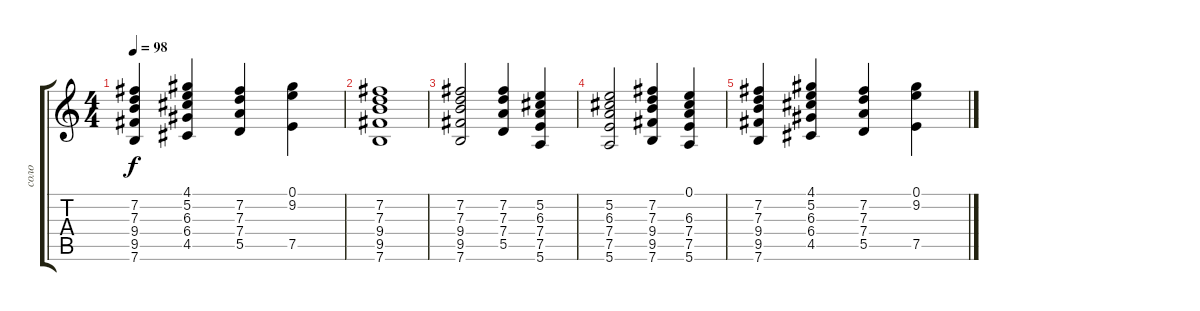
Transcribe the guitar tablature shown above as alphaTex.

\track ("соло" "соло") {instrument overdrivenguitar}
\staff {score tabs}
\tuning (E4 B3 G3 D3 A2 E2) {hide}
\ts (4 4)
\tempo 98
\clef g2
\ks c
(7.2 7.3 9.4 9.5 7.6).4{dy f} (4.1 5.2 6.3 6.4 4.5).4 (7.2 7.3 7.4 5.5).4 (0.1 9.2 7.5).4 |
(7.2 7.3 9.4 9.5 7.6).1 |
(7.2 7.3 9.4 9.5 7.6).2 (7.2 7.3 7.4 5.5).4 (5.2 6.3 7.4 7.5 5.6).4 |
(5.2 6.3 7.4 7.5 5.6).2 (7.2 7.3 9.4 9.5 7.6).4 (0.1 6.3 7.4 7.5 5.6).4 |
(7.2 7.3 9.4 9.5 7.6).4 (4.1 5.2 6.3 6.4 4.5).4 (7.2 7.3 7.4 5.5).4 (0.1 9.2 7.5).4
